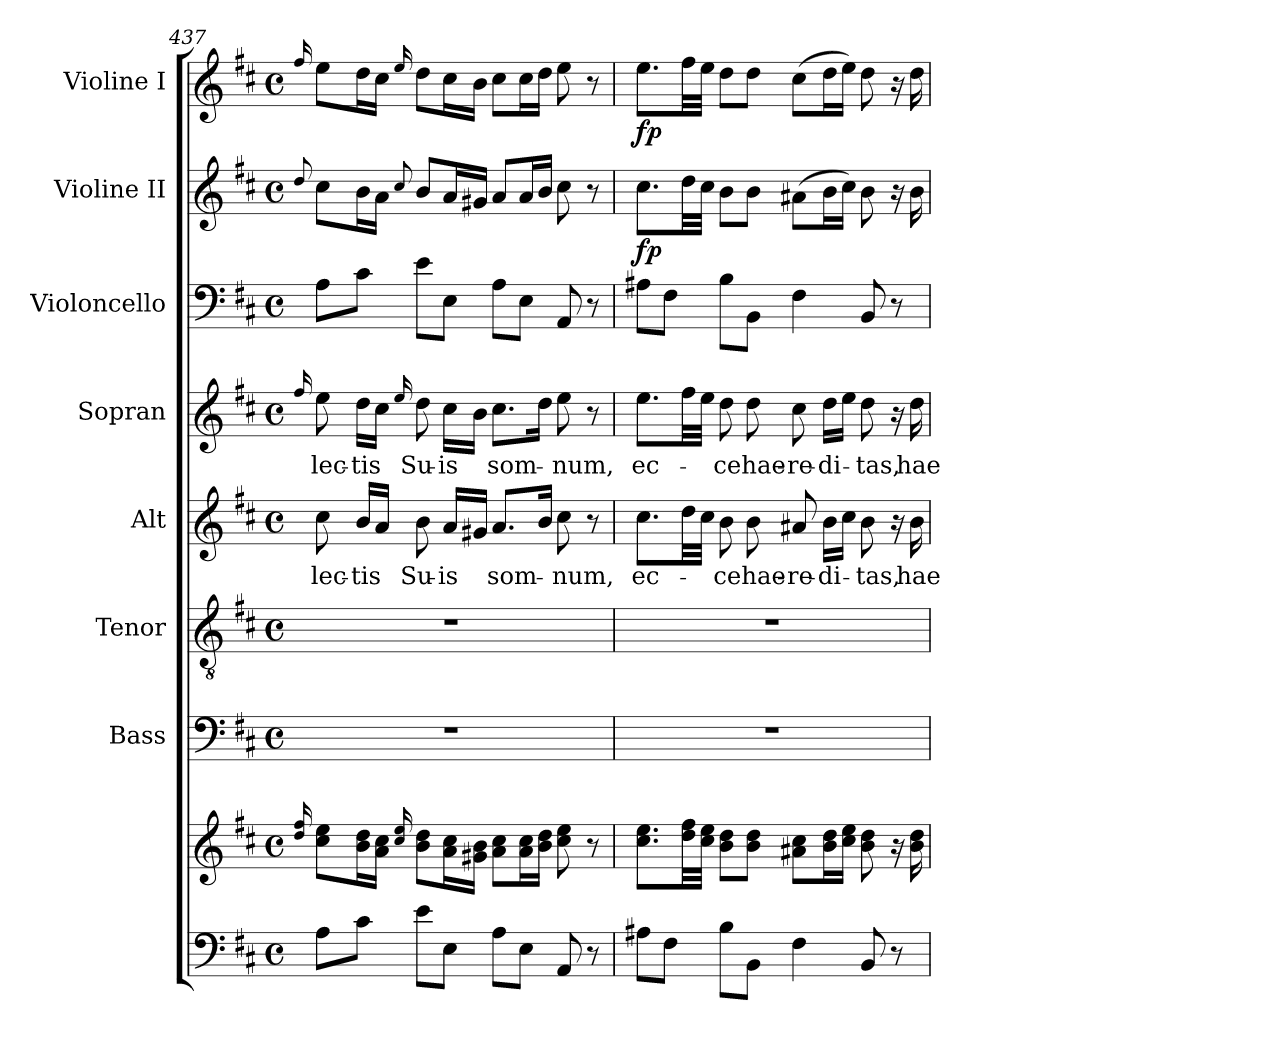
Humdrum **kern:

**kern	**kern	**kern	**kern	**kern	**text	**kern	**text	**kern	**kern	**dynam	**kern	**dynam
*part8	*part8	*part7	*part6	*part5	*part5	*part4	*part4	*part3	*part2	*part2	*part1	*part1
*staff9	*staff8	*staff7	*staff6	*staff5	*staff5	*staff4	*staff4	*staff3	*staff2	*staff2	*staff1	*staff1
*	*	*I"Bass	*I"Tenor	*I"Alt	*	*I"Sopran	*	*I"Violoncello	*I"Violine II	*	*I"Violine I	*
*	*	*I'B.	*I'T.	*I'A.	*	*I'S.	*	*I'Vc.	*I'Vl. II	*	*I'Vl. I	*
!!LO:PB:g=z
*clefF4	*clefG2	*clefF4	*clefGv2	*clefG2	*	*clefG2	*	*clefF4	*clefG2	*	*clefG2	*
*	*	*	*	*	*	*	*	*ITrd7c12	*	*	*	*
*k[f#c#]	*k[f#c#]	*k[f#c#]	*k[f#c#]	*k[f#c#]	*	*k[f#c#]	*	*k[f#c#]	*k[f#c#]	*	*k[f#c#]	*
*D:	*D:	*D:	*D:	*D:	*	*D:	*	*D:	*D:	*	*D:	*
*M4/4	*M4/4	*M4/4	*M4/4	*M4/4	*	*M4/4	*	*M4/4	*M4/4	*	*M4/4	*
*met(c)	*met(c)	*met(c)	*met(c)	*met(c)	*	*met(c)	*	*met(c)	*met(c)	*	*met(c)	*
=437	=437	=437	=437	=437	=437	=437	=437	=437	=437	=437	=437	=437
.	16qqdd/ 16qqff#/	.	.	.	.	16qqff#/	.	.	8qqdd/	.	16qqff#/	.
!	!	!	!	!	!LO:LY:b	!	!LO:LY:b	!	!	!	!	!
8A\L	8cc#\ 8ee\L	1r	1r	8cc#\	-lec-	8ee\	-lec-	8AA\L	8cc#\L	.	8ee\L	.
!	!	!	!	!	!LO:LY:b	!	!LO:LY:b	!	!	!	!	!
8c#\J	16b\ 16dd\L	.	.	16b/LL	-tis	16dd\LL	-tis	8C#\J	16b\L	.	16dd\L	.
.	16a\ 16cc#\JJ	.	.	16a/JJ	.	16cc#\JJ	.	.	16a\JJ	.	16cc#\JJ	.
.	16qqcc#/ 16qqee/	.	.	.	.	16qqee/	.	.	8qqcc#/	.	16qqee/	.
!	!	!	!	!	!LO:LY:b	!	!LO:LY:b	!	!	!	!	!
8e\L	8b\ 8dd\L	.	.	8b\	Su-	8dd\	Su-	8E\L	8b/L	.	8dd\L	.
!	!	!	!	!	!LO:LY:b	!	!LO:LY:b	!	!	!	!	!
8E\J	16a\ 16cc#\L	.	.	16a/LL	-is	16cc#\LL	-is	8EE\J	16a/L	.	16cc#\L	.
.	16g#X\ 16b\JJ	.	.	16g#X/JJ	.	16b\JJ	.	.	16g#X/JJ	.	16b\JJ	.
!	!	!	!	!	!LO:LY:b	!	!LO:LY:b	!	!	!	!	!
8A\L	8a\ 8cc#\L	.	.	8.a/L	som-	8.cc#\L	som-	8AA\L	8a/L	.	8cc#\L	.
8E\J	16a\ 16cc#\L	.	.	.	.	.	.	8EE\J	16a/L	.	16cc#\L	.
.	16b\ 16dd\JJ	.	.	16b/Jk	.	16dd\Jk	.	.	16b/JJ	.	16dd\JJ	.
!	!	!	!	!	!LO:LY:b	!	!LO:LY:b	!	!	!	!	!
8AA/	8cc#\ 8ee\	.	.	8cc#\	-num,	8ee\	-num,	8AAA/	8cc#\	.	8ee\	.
8r	8r	.	.	8r	.	8r	.	8r	8r	.	8r	.
=438	=438	=438	=438	=438	=438	=438	=438	=438	=438	=438	=438	=438
!	!	!	!	!	!LO:LY:b	!	!LO:LY:b	!	!	!LO:DY:b	!	!LO:DY:b
8A#X\L	8.cc#\ 8.ee\L	1r	1r	8.cc#\L	ec-	8.ee\L	ec-	8AA#X\L	8.cc#\L	fp	8.ee\L	fp
8F#\J	.	.	.	.	.	.	.	8FF#\J	.	.	.	.
.	32dd\ 32ff#\LL	.	.	32dd\LL	.	32ff#\LL	.	.	32dd\LL	.	32ff#\LL	.
.	32cc#\ 32ee\JJJ	.	.	32cc#\JJJ	.	32ee\JJJ	.	.	32cc#\JJJ	.	32ee\JJJ	.
!	!	!	!	!	!LO:LY:b	!	!LO:LY:b	!	!	!	!	!
8B\L	8b\ 8dd\L	.	.	8b\	-ce	8dd\	-ce	8BB\L	8b\L	.	8dd\L	.
!	!	!	!	!	!LO:LY:b	!	!LO:LY:b	!	!	!	!	!
8BB\J	8b\ 8dd\J	.	.	8b\	hae-	8dd\	hae-	8BBB\J	8b\J	.	8dd\J	.
!	!	!	!	!	!LO:LY:b	!	!LO:LY:b	!	!	!	!	!
4F#\	8a#X\ 8cc#\L	.	.	8a#X/	-re-	8cc#\	-re-	4FF#\	(>8a#X\L	.	(>8cc#\L	.
!	!	!	!	!	!LO:LY:b	!	!LO:LY:b	!	!	!	!	!
.	16b\ 16dd\L	.	.	16b\LL	-di-	16dd\LL	-di-	.	16b\L	.	16dd\L	.
.	16cc#\ 16ee\JJ	.	.	16cc#\JJ	.	16ee\JJ	.	.	16cc#\JJ)	.	16ee\JJ)	.
!	!	!	!	!	!LO:LY:b	!	!LO:LY:b	!	!	!	!	!
8BB/	8b\ 8dd\	.	.	8b\	-tas,	8dd\	-tas,	8BBB/	8b\	.	8dd\	.
8r	16r	.	.	16r	.	16r	.	8r	16r	.	16r	.
!	!	!	!	!	!LO:LY:b	!	!LO:LY:b	!	!	!	!	!
.	16b\ 16dd\	.	.	16b\	hae-	16dd\	hae-	.	16b\	.	16dd\	.
=	=	=	=	=	=	=	=	=	=	=	=	=
*-	*-	*-	*-	*-	*-	*-	*-	*-	*-	*-	*-	*-
